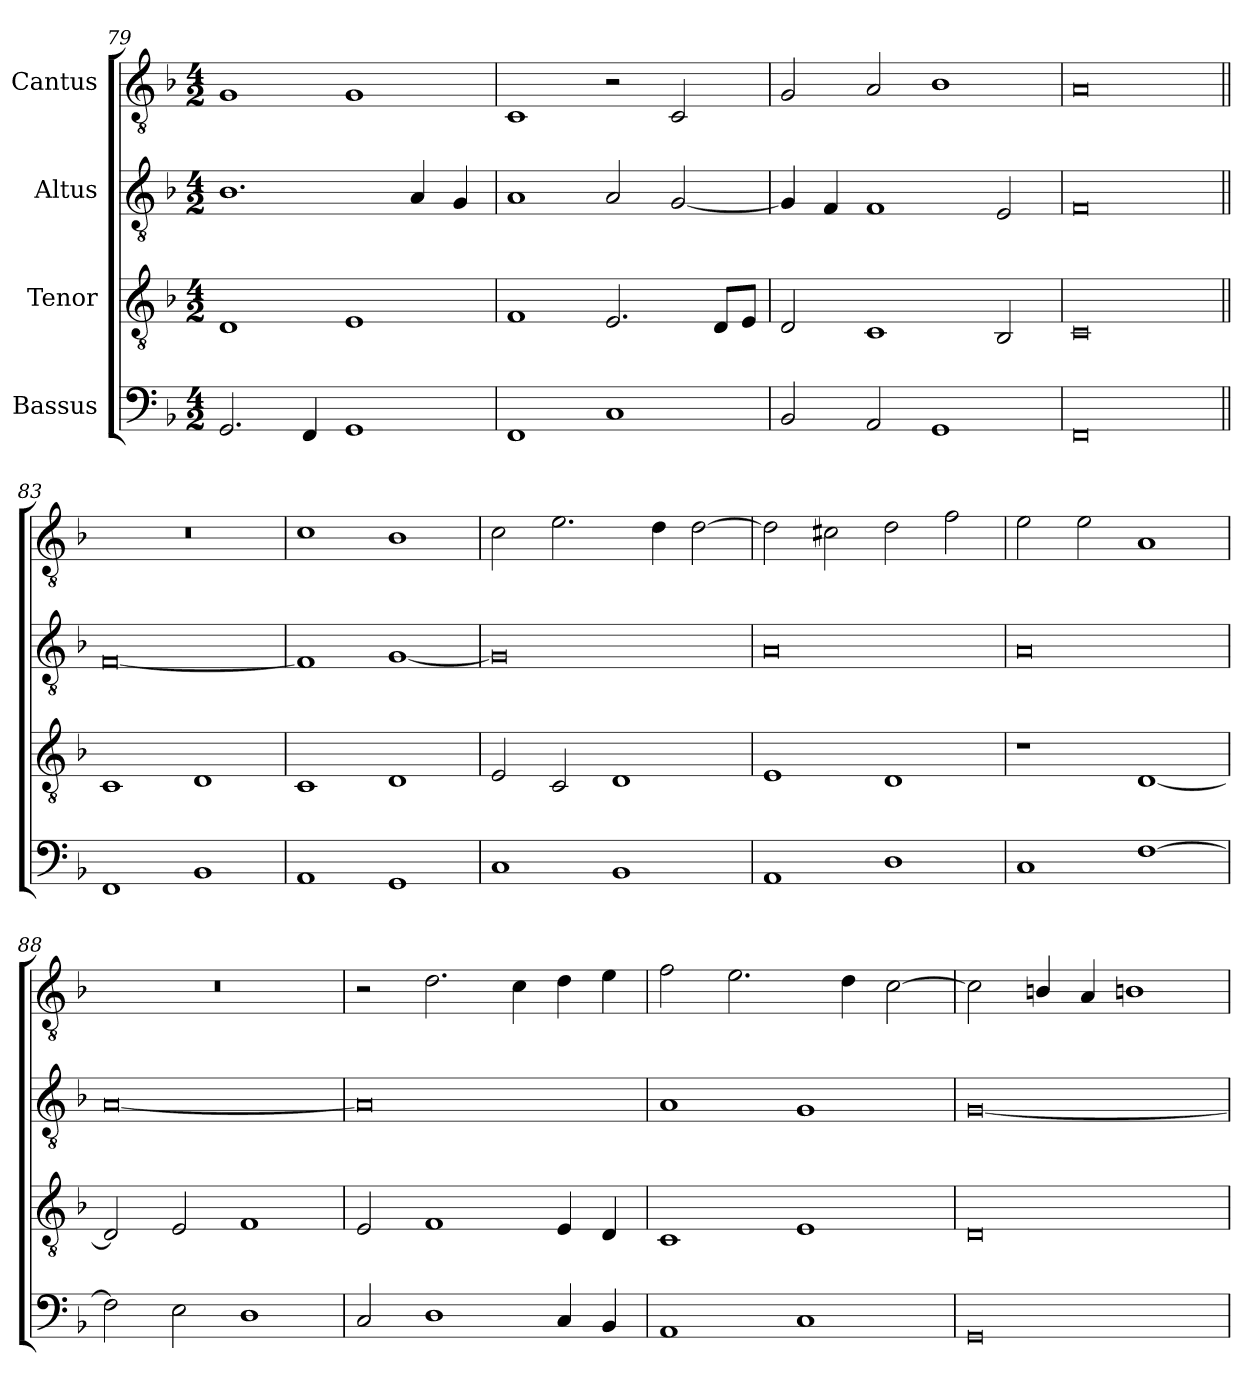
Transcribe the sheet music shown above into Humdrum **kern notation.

**kern	**kern	**kern	**kern
*part4	*part3	*part2	*part1
*staff4	*staff3	*staff2	*staff1
*I"Bassus	*I"Tenor	*I"Altus	*I"Cantus
*clefF4	*clefGv2	*clefGv2	*clefGv2
*k[b-]	*k[b-]	*k[b-]	*k[b-]
*M4/2	*M4/2	*M4/2	*M4/2
=79	=79	=79	=79
2.GG/	1D/	1.B-/	1G/
4FF/	.	.	.
1GG/	1E/	.	1G/
.	.	4A/	.
.	.	4G/	.
=80	=80	=80	=80
1FF/	1F/	1A/	1C/
1C/	2.E/	2A/	2r
.	.	[2G/	2C/
.	8D/L	.	.
.	8E/J	.	.
=81	=81	=81	=81
2BB-/	2D/	4G/]	2G/
.	.	4F/	.
2AA/	1C/	1F/	2A/
1GG/	.	.	1B-/
.	2BB-/	2E/	.
=82	=82	=82	=82
0FF/	0C/	0F/	0A/
=83||	=83||	=83||	=83||
1FF/	1C/	[0F/	0r
1BB-/	1D/	.	.
=84	=84	=84	=84
1AA/	1C/	1F/]	1c\
1GG/	1D/	[1G/	1B-/
=85	=85	=85	=85
1C/	2E/	0G/]	2c\
.	2C/	.	2.e\
1BB-/	1D/	.	.
.	.	.	4d\
.	.	.	[2d\
=86	=86	=86	=86
1AA/	1E/	0A/	2d\]
.	.	.	2c#X\
1D/	1D/	.	2d\
.	.	.	2f\
=87	=87	=87	=87
1C/	1r	0A/	2e\
.	.	.	2e\
[1F\	[1D/	.	1A/
=88	=88	=88	=88
2F\]	2D/]	[0A/	0r
2E\	2E/	.	.
1D/	1F/	.	.
=89	=89	=89	=89
2C/	2E/	0A/]	2r
1D/	1F/	.	2.d\
.	.	.	4c\
4C/	4E/	.	4d\
4BB-/	4D/	.	4e\
=90	=90	=90	=90
1AA/	1C/	1A/	2f\
.	.	.	2.e\
1C/	1E/	1G/	.
.	.	.	4d\
.	.	.	[2c\
=91	=91	=91	=91
0GG/	0D/	[0G/	2c\]
.	.	.	4Bn/
.	.	.	4A/
.	.	.	1Bn/
=	=	=	=
*-	*-	*-	*-
